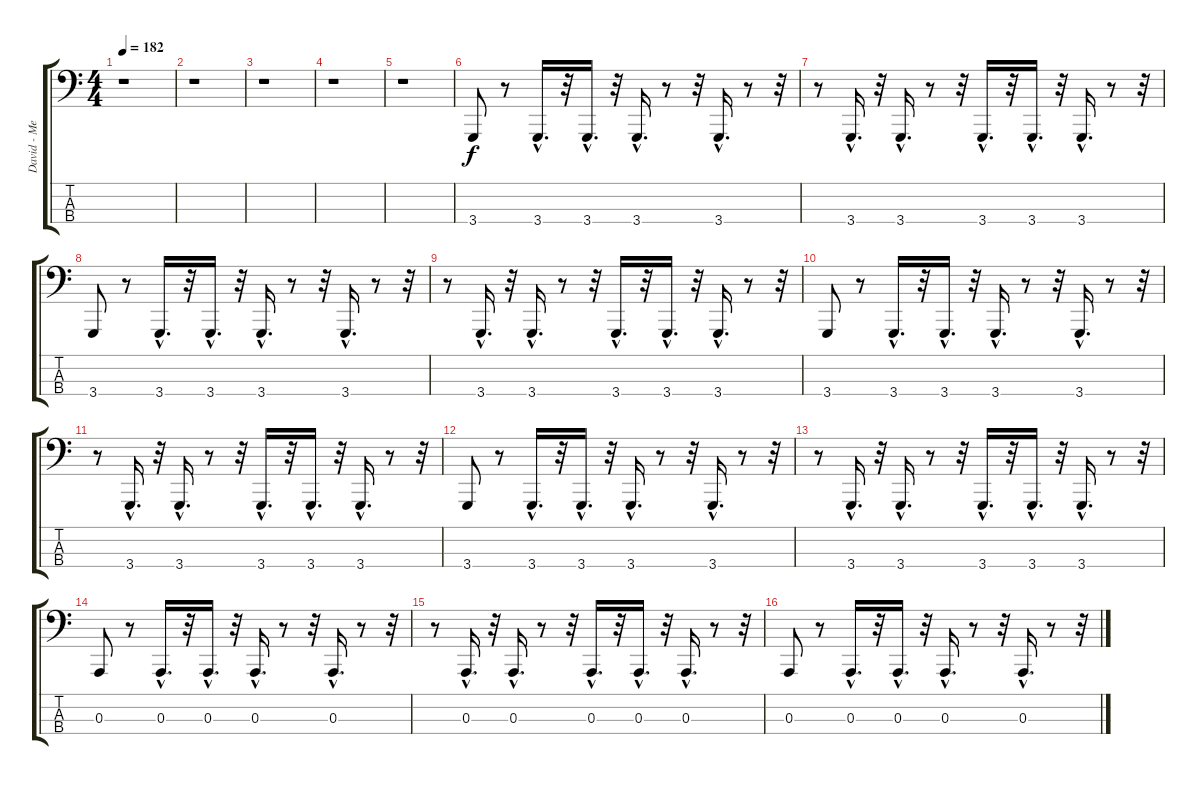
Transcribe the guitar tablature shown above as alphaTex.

\track ("David - Melodic Tom" "David - Me") {instrument melodictom}
\staff {score tabs}
\tuning (G2 D2 A1 E1) {hide}
\ts (4 4)
\tempo 182
\clef f4
\ks c
r.1{dy f} |
r.1 |
r.1 |
r.1 |
r.1 |
3.4.8 r.8 3.4{hac}.16{d} r.32 3.4{hac}.16{d} r.32 3.4{hac}.16{d} r.8 r.32 3.4{hac}.16{d} r.8 r.32 |
r.8 3.4{hac}.16{d} r.32 3.4{hac}.16{d} r.8 r.32 3.4{hac}.16{d} r.32 3.4{hac}.16{d} r.32 3.4{hac}.16{d} r.8 r.32 |
3.4.8 r.8 3.4{hac}.16{d} r.32 3.4{hac}.16{d} r.32 3.4{hac}.16{d} r.8 r.32 3.4{hac}.16{d} r.8 r.32 |
r.8 3.4{hac}.16{d} r.32 3.4{hac}.16{d} r.8 r.32 3.4{hac}.16{d} r.32 3.4{hac}.16{d} r.32 3.4{hac}.16{d} r.8 r.32 |
3.4.8 r.8 3.4{hac}.16{d} r.32 3.4{hac}.16{d} r.32 3.4{hac}.16{d} r.8 r.32 3.4{hac}.16{d} r.8 r.32 |
r.8 3.4{hac}.16{d} r.32 3.4{hac}.16{d} r.8 r.32 3.4{hac}.16{d} r.32 3.4{hac}.16{d} r.32 3.4{hac}.16{d} r.8 r.32 |
3.4.8 r.8 3.4{hac}.16{d} r.32 3.4{hac}.16{d} r.32 3.4{hac}.16{d} r.8 r.32 3.4{hac}.16{d} r.8 r.32 |
r.8 3.4{hac}.16{d} r.32 3.4{hac}.16{d} r.8 r.32 3.4{hac}.16{d} r.32 3.4{hac}.16{d} r.32 3.4{hac}.16{d} r.8 r.32 |
0.3.8 r.8 0.3{hac}.16{d} r.32 0.3{hac}.16{d} r.32 0.3{hac}.16{d} r.8 r.32 0.3{hac}.16{d} r.8 r.32 |
r.8 0.3{hac}.16{d} r.32 0.3{hac}.16{d} r.8 r.32 0.3{hac}.16{d} r.32 0.3{hac}.16{d} r.32 0.3{hac}.16{d} r.8 r.32 |
0.3.8 r.8 0.3{hac}.16{d} r.32 0.3{hac}.16{d} r.32 0.3{hac}.16{d} r.8 r.32 0.3{hac}.16{d} r.8 r.32
